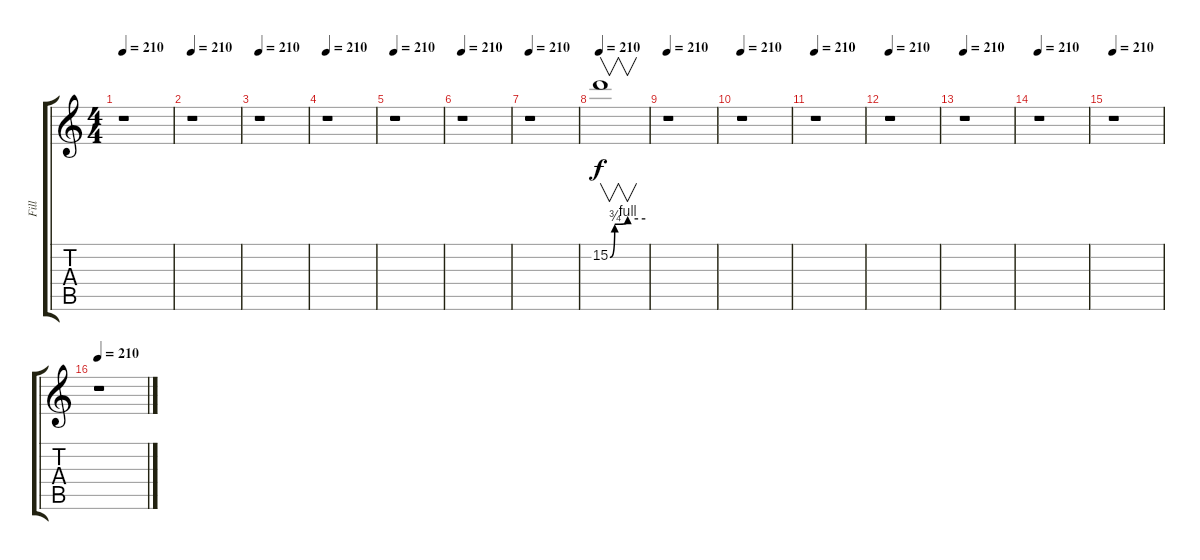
\track ("Fill" "Fill") {instrument overdrivenguitar}
\staff {score tabs}
\tuning (E4 B3 G3 D3 A2 E2) {hide}
\ts (4 4)
\tempo 210
\clef g2
\ks c
r.1{dy f} |
\tempo 210
r.1 |
\tempo 210
r.1 |
\tempo 210
r.1 |
\tempo 210
r.1 |
\tempo 210
r.1 |
\tempo 210
r.1 |
\tempo 210
15.2{be (custom 0 0 8 3 30 4 60 4)}.1{v} |
\tempo 210
r.1 |
\tempo 210
r.1 |
\tempo 210
r.1 |
\tempo 210
r.1 |
\tempo 210
r.1 |
\tempo 210
r.1 |
\tempo 210
r.1 |
\tempo 210
r.1
